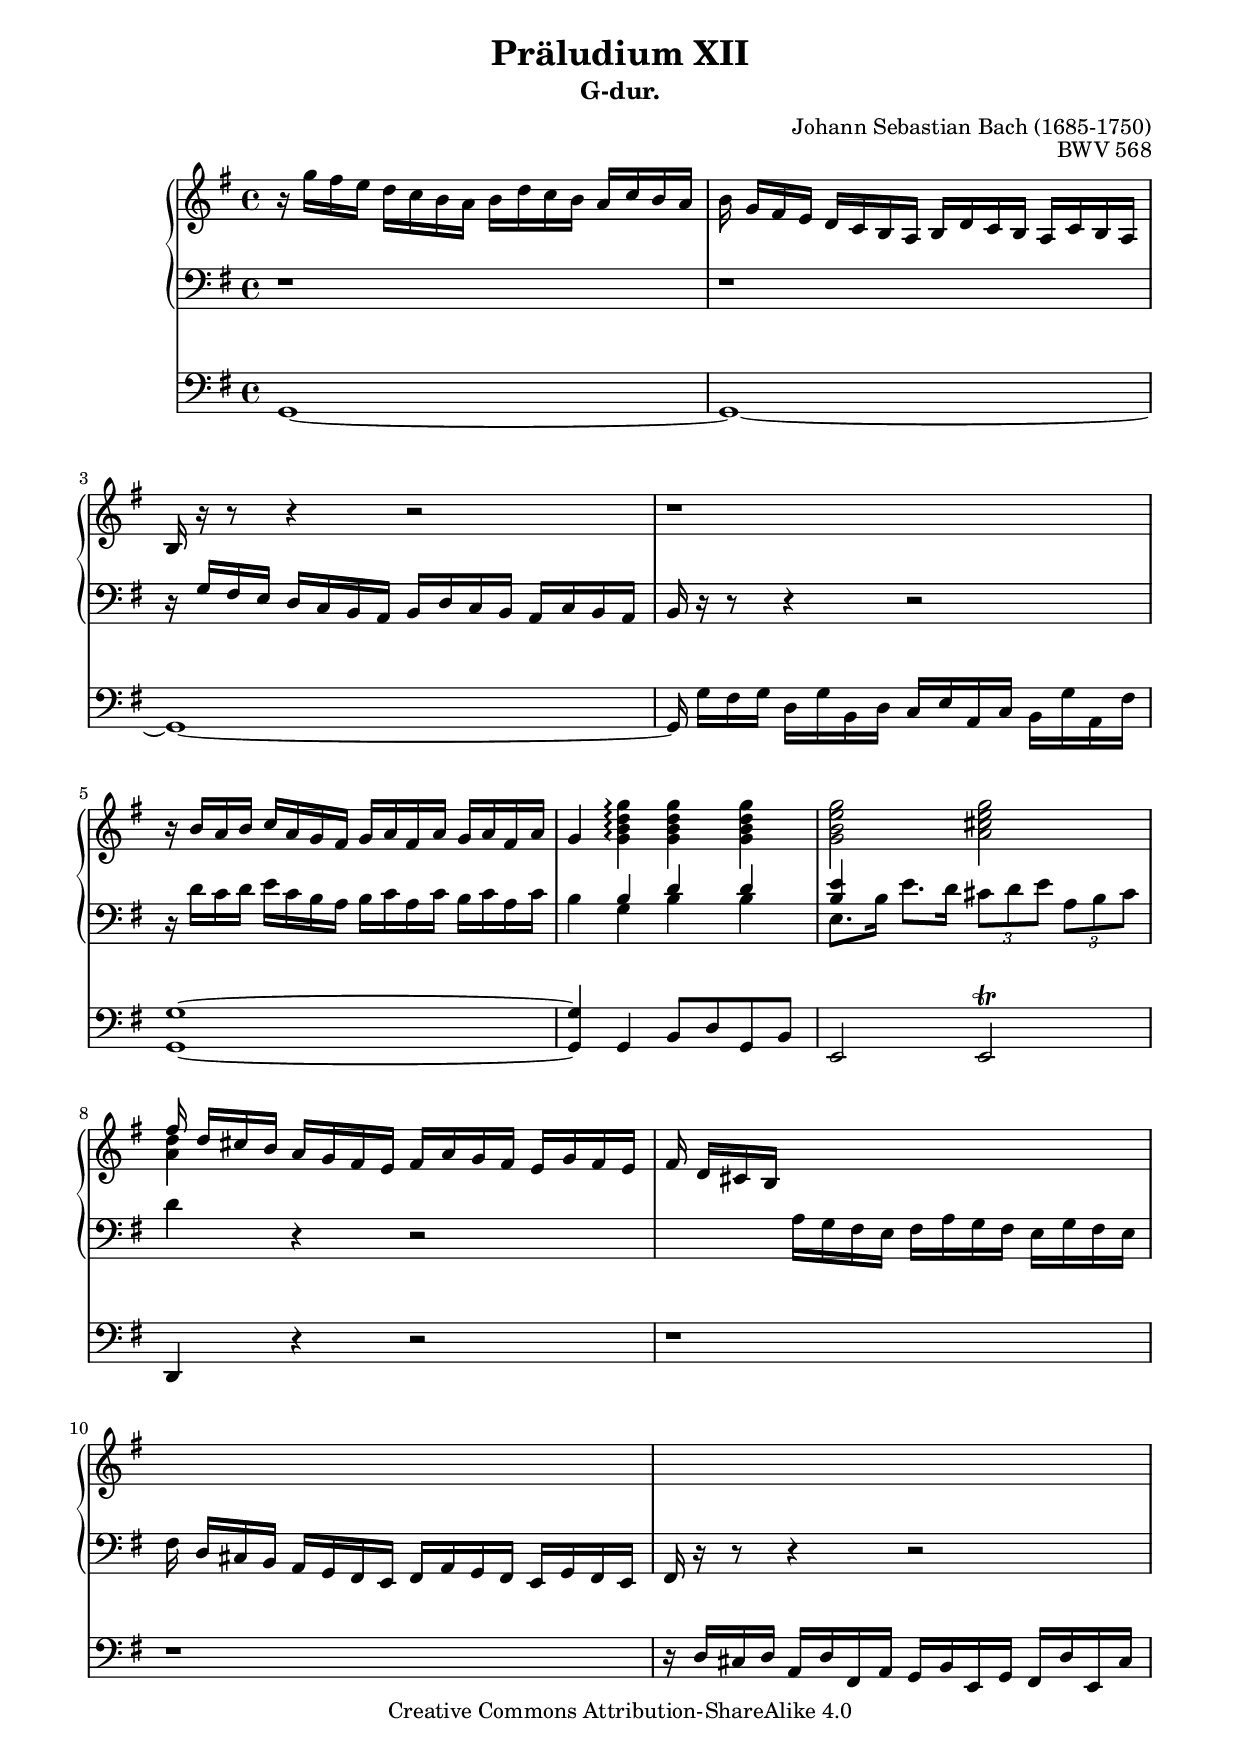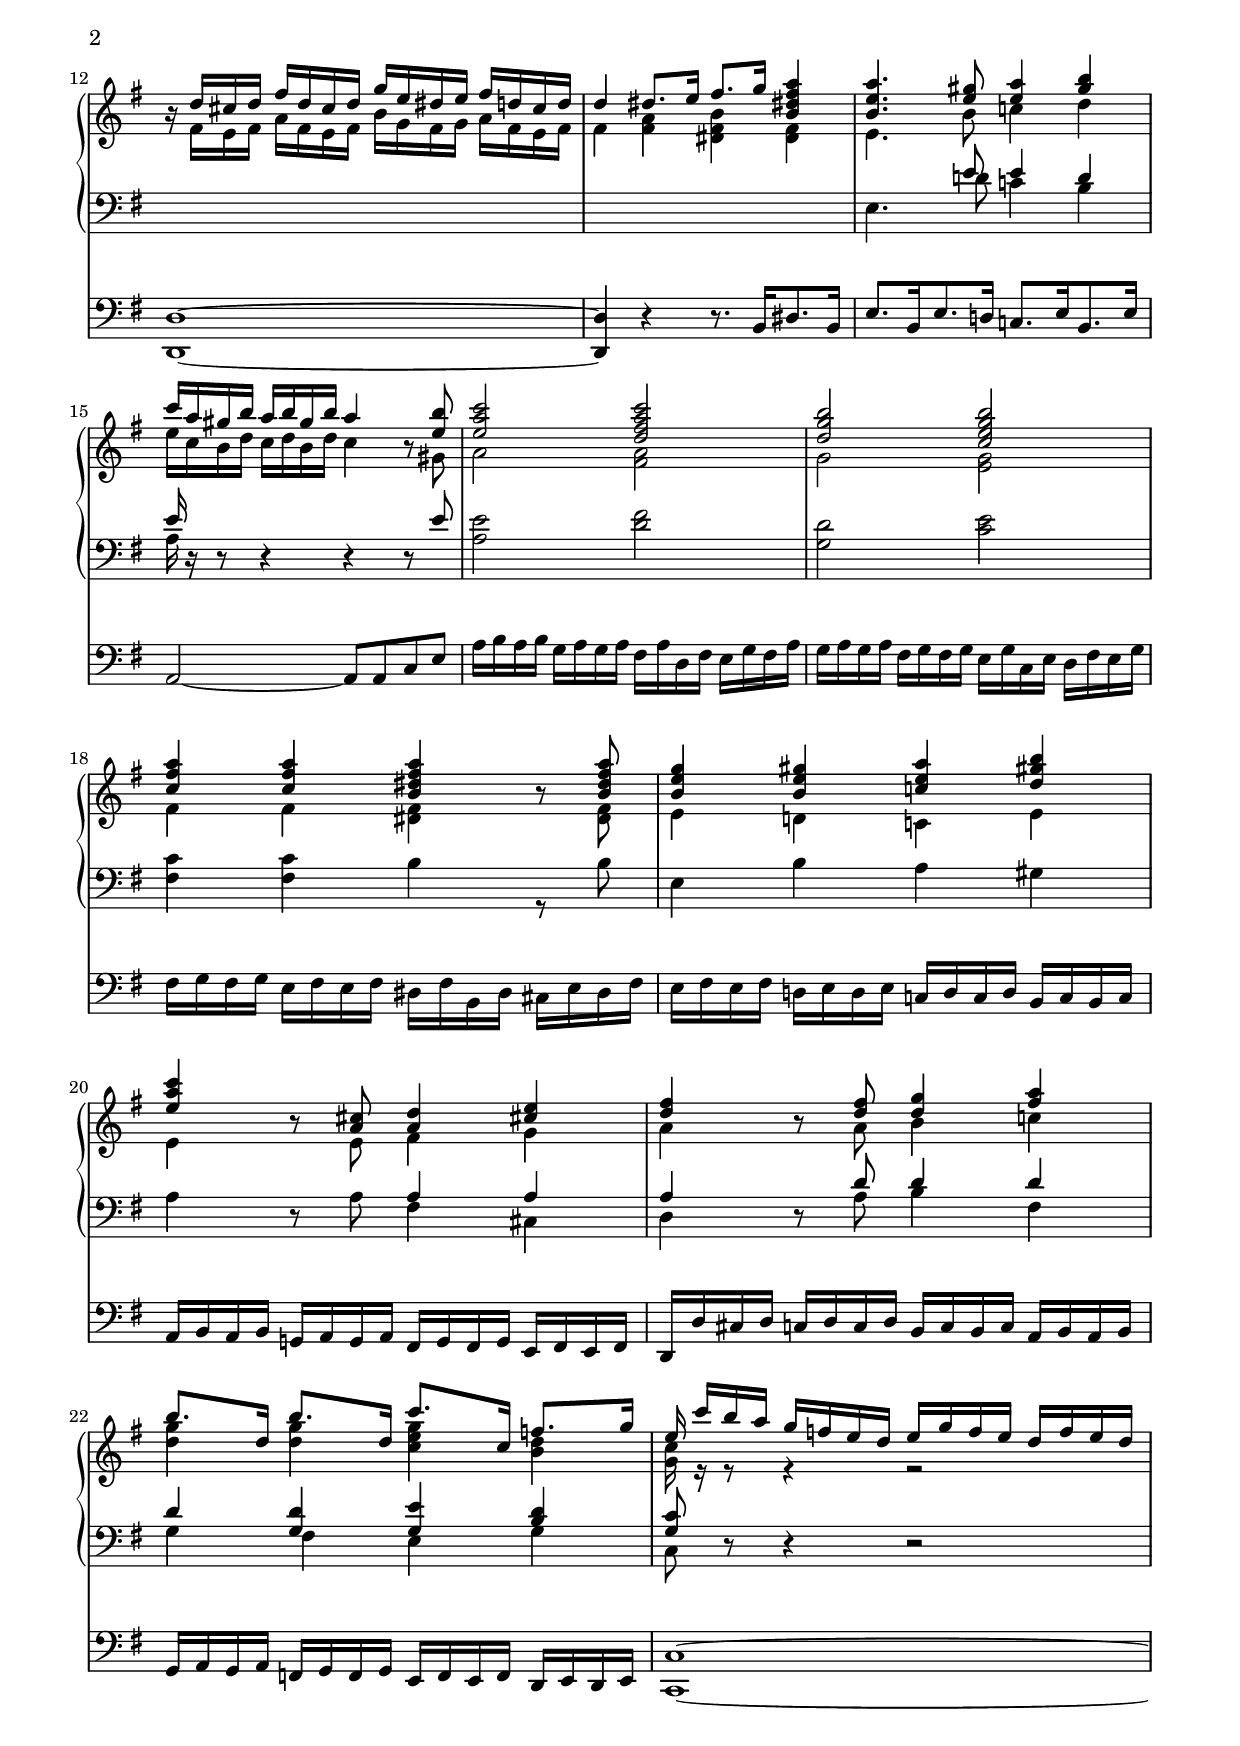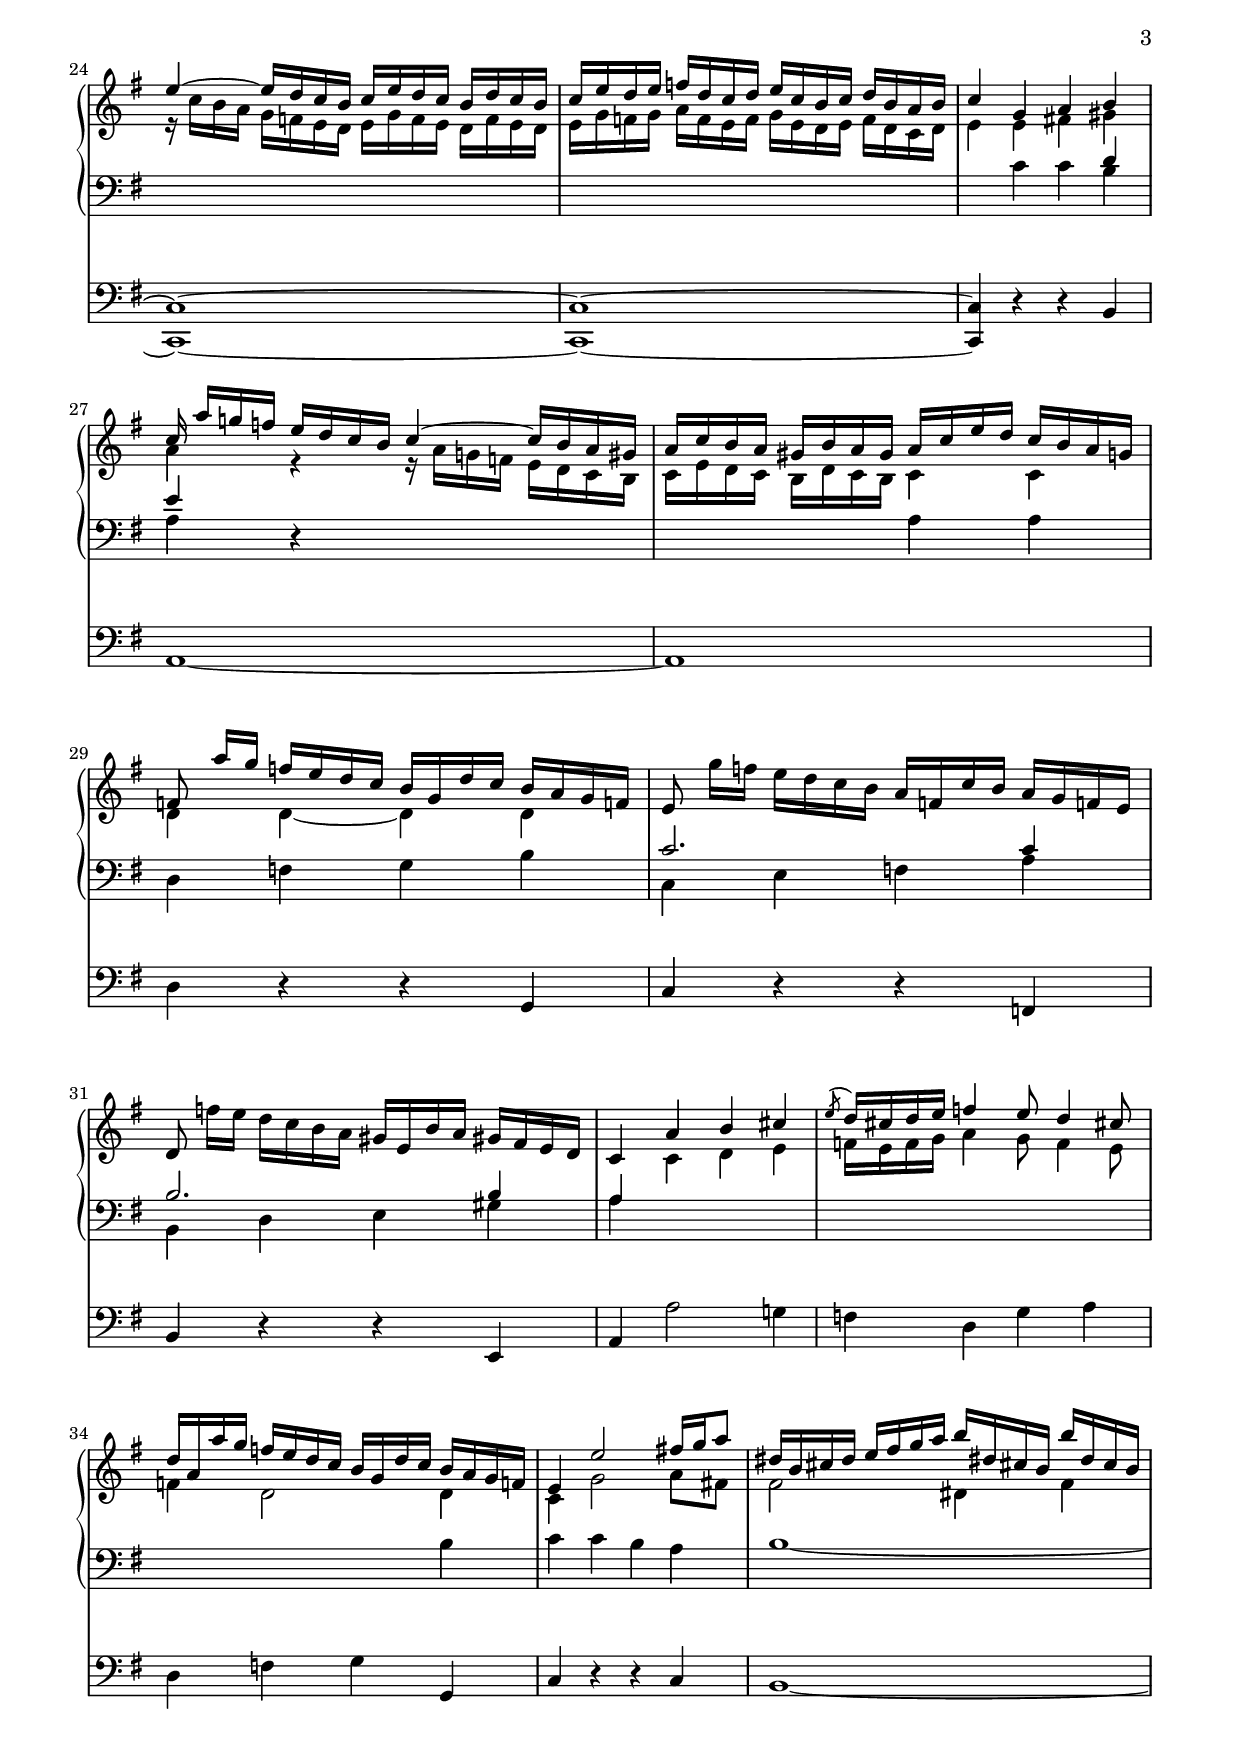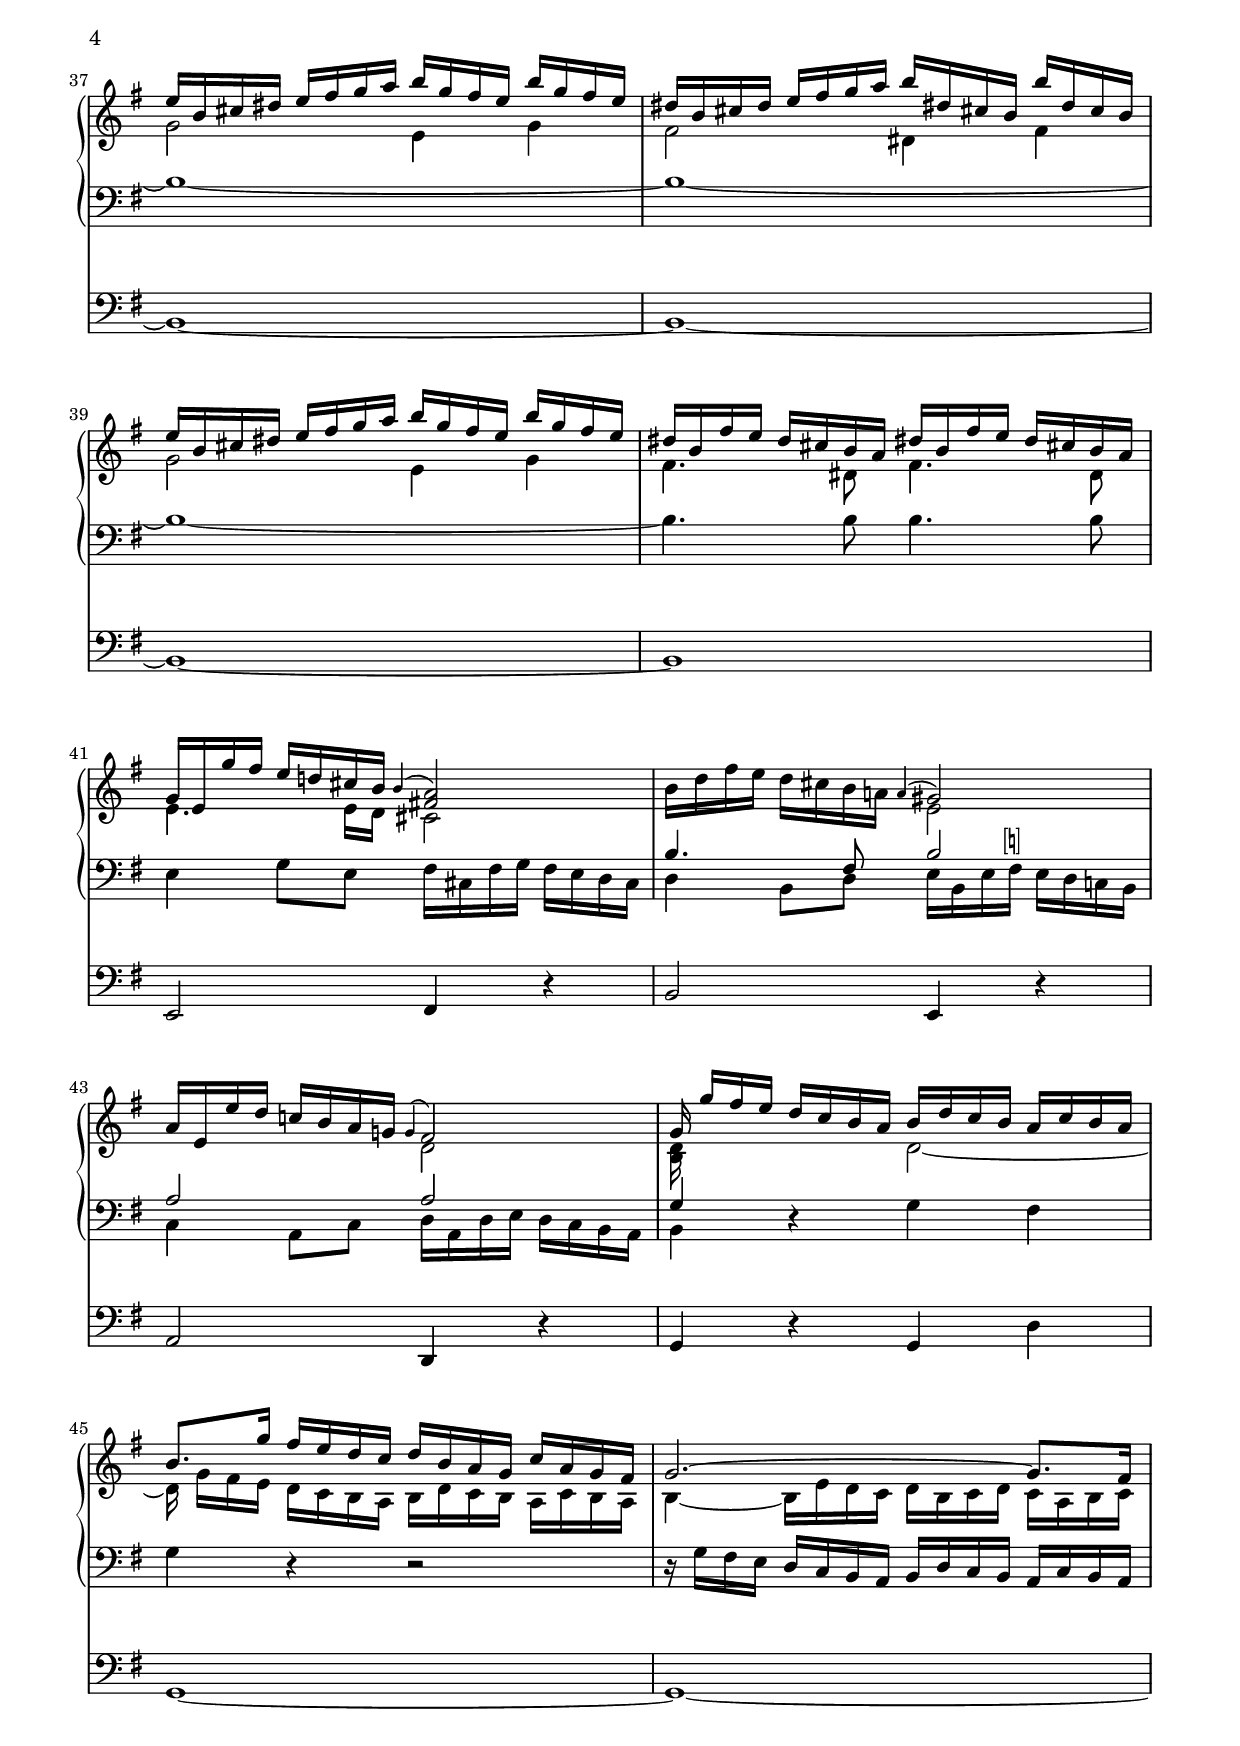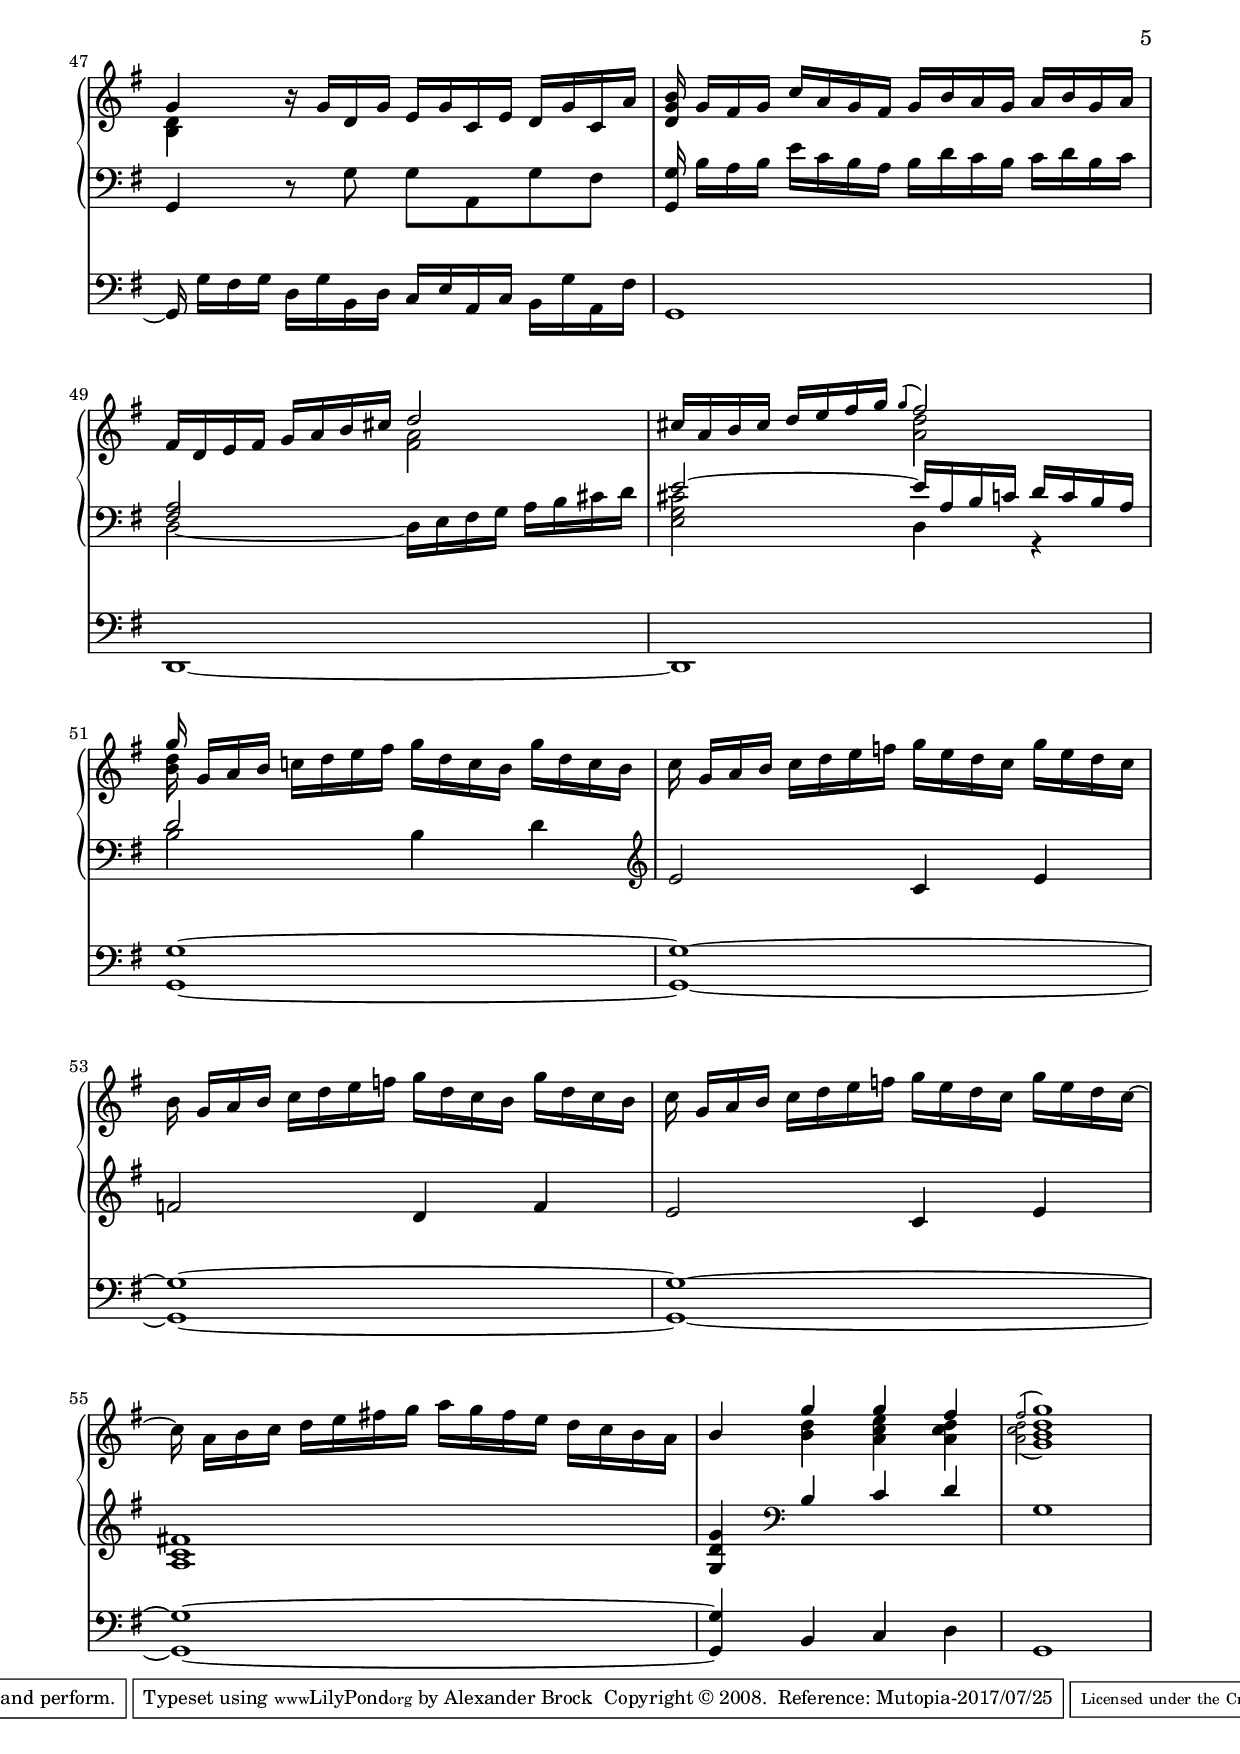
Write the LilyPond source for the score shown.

\version "2.19.65"

\paper {
    page-top-space = #0.0
    %indent = 0.0
    line-width = 18.0\cm
    ragged-bottom = ##f
    ragged-last-bottom = ##f
}

%#(set-default-paper-size "a4")

#(set-global-staff-size 19)

\header {
        title = "Präludium XII"
        subtitle = "G-dur."
%        piece = "1. Adagio"
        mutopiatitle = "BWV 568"
        composer = "Johann Sebastian Bach (1685-1750)"
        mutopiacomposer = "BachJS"
        opus = "BWV 568"
%        date = "1720"
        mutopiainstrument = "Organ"
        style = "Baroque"
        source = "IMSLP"
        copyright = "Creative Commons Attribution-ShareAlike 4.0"
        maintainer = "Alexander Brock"
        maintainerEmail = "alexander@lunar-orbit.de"
	
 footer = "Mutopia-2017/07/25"
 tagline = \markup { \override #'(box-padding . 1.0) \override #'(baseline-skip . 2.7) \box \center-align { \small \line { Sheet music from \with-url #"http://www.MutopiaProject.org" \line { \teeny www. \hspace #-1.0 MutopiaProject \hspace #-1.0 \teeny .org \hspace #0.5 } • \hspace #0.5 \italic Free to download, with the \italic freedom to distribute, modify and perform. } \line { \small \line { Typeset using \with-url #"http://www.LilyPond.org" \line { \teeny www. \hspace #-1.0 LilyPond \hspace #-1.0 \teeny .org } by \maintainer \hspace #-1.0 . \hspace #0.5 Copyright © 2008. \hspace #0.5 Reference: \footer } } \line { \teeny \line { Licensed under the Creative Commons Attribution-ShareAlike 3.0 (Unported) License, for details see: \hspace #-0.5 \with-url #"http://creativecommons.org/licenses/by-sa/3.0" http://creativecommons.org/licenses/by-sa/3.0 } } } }
}

melodyRight = \relative c'' {
  r16 g'  fis e d c b  a b d c  b a c b a
  b \noBeam g16 fis e d c b a b d c b a c b a
  b r r8 r4 r2
  r1
  r16  b' a b c a g fis g a fis a g a fis a16
  g4 <g b d g> \arpeggio<g b d g> <g b d g> <g b e g>2 <a cis e g>
  << {fis'16 \noBeam d cis b} \\ {<a d>4} >> a16 g fis e fis a g fis e g fis e
  fis \noBeam  d cis b s2.
  s1
  s1
  r16  << {d' cis d fis d cis16 d g e dis e fis d cis d} \\
          {fis, e fis a fis e fis b g fis g a fis e fis} >>
  << {d'4 dis8.   e16 fis8.  g16 <b, dis! fis a>4
      <b e a>4. <e gis>8  <e a>4 <gis b> 
       c16  a gis b a b gis b a4 r8  <e b'>
      <e a c>2 <d fis a c> |
      <d g b>2 <c e g b> |
      <c fis a>4 q <b dis fis a> r8  <b dis fis a> |
       <b e g>4 <b e gis> <c! e a> <d gis! b> |
        <e a c>4 r8 <a, cis> <a d>4 <cis! e> |
         <d fis>4 r8 <d fis> <d g>4 <fis a>  |
          b8. d,16 b'8. d,16 c'8. c,16 f8. g16 |
           e16 \noBeam c' b a g f e d e g f e d f e d |
            e4~ e16 d c b  c e d c b d c b |
             c16 e d e f d c d e c b c d b a b |
              c4 g a b |
    c16 \noBeam a'16  g! f e d c b c4~ c16 b a gis  |
    a c b a gis b a gis a c e d c b a g |
    f8 \noBeam a'16 g f e d c b g d' c b a g f! |
    e8 \noBeam  \stemNeutral g'16 f e d c b a f c' b a g f! e |
    d8 \noBeam  f'16 e d c b a gis e b' a gis! fis e d |
     c4 \stemUp a' b cis \acciaccatura e8 d16 cis16 d e f4 e8 d4 cis!8 |
     d16 a a' g f e d c b g d' c b a g f! |
    e4 e'2 fis!16 g a8 |
    dis,16 b cis dis e fis g a b dis,! cis! b b' dis, cis b |
     e16 b cis dis e fis g a b g fis e b' g fis e |
      dis16 b cis dis e fis g a b dis,! cis! b b' dis, cis b |
       e16 b cis dis e fis g a b g fis e b' g fis e |
        dis16 b fis' e dis cis b a dis! b fis' e dis cis! b a  |
    g e g' fis e d! cis b  \acciaccatura  b4 <fis! a>2 |
     \stemNeutral b16 d fis e d cis b a!  \acciaccatura a4 gis2 |
    a16 e e' d c! b a g! \acciaccatura  g4 fis2 |
     g16 \noBeam \stemUp g' fis e d c b a b d c b a c b a  |
   b8. g'16  fis16 e d c d b a g c a g fis |
    g2.~ g8. fis16 |
     g4 r16 g d g e g c, e d g c, a' |
      <d, g b>16 \noBeam \stemNeutral g fis g c a g fis g b a g a b g a |
       fis16 d e fis g a b cis \stemUp d2 |
   cis16 a b cis d e fis g \acciaccatura g4  fis2 |
    g16\noBeam \stemNeutral g, a b c! d e fis g d c b g' d c b |
     c16\noBeam g a b c d e f g e d c g' e d c |
      b16\noBeam g a b c d e f g d c b g' d c b |
       c16\noBeam g a b c d e f g e d c g' e d c~ |
        c16\noBeam a b c d e fis! g a g fis e d c b a |
         \stemUp b4 g' g fis |
         \acciaccatura fis2 g1
        
     }
     \\ {
       fis,4 <fis a>4 <dis fis b> <dis fis>  |
       e4. b'8  c!4 d |
        e16 c b d c d b d 
        c4 r8 gis |
     a2  <fis a>2 |
      g2 <e g> |
       fis4 fis <dis fis> r8 <dis fis>8 |
        e4 d! c! e |
         e4 r8 e fis4 g |
          a4 r8  a8 b4 c! |
     <d g>4 q <c e g> <b d> |
      <g c>16 r r8 r4 r2 |
       r16 c b a g f e d e g f e d f e d |
        e16 g f g a f e f g e d e f d c d  |
     e4  e4 fis! gis  |
     a r r16  a16 g! f e d c b c e d c b d c b c4 c |
      d4 d~ d d |
      s1 |
      s1 |
      s4  c4 d e |
       f16 e f g  a4 g8 f4 e8 |
        f4 d2 d4 |
         c4 g'2 a8 fis! |
          fis2 dis4 fis4 |
          g2  e4 g |
          fis2 dis4 fis4 |
          g2 e4 g  |
          fis4. dis8 fis4. dis8 |
           e4. e16 d cis2 |
           s2 e2 |
           s2  d2 |
            <b d>16 s s8 s4  d2~  |
            d16\noBeam  g16 fis e d c b a b d c b a c b a |
             b4~ b16 e d c d b c d c a b c |
              <b d>4 r16 s s8 s2|
              s1|
              s2 <fis' a>2 |
    s2 <a d> |
     <b d>16 s s8 s4 s2 |
     s1 |
     s1 |
     s1 |
     s1 |
     s4 q4 <a c e> <a c d> |
     \acciaccatura q2 <g b d>1
  } >>
}

melody = << \melodyRight >>

rhup = \relative c' {
  d,1\rest |
  d1\rest |
   d16\rest g fis e d c b a b d c b a c b a  |
   b d\rest d8\rest d4\rest d2\rest |
    d16\rest \stemNeutral d' c d e c b a b c a c b c a c |
     b4\stemUp b d d |
      <b e>4 s4 s2 |
       s4 d,\rest d2\rest |
       s4  \stemNeutral a'16 g fis e fis a g fis e g fis e |
        fis16\noBeam  d cis b a g fis e fis a g fis e g fis e |
         fis16 r r8 r4 r2 |
         s1 |
         s1 |
         s4.\stemUp  e''8 e4 d |
          e16 r r8 r4 r r8 e
   s1 |
   s1 |
   s1 |
   s1 |
   s4 r8 s  a,4  a4  |
    a4 r8 d d4 d |
     d4 <g, d'> <g e'> <b d> |
      <g c>8 r r4 r2 |
  s1 |
  s1 |
  s4 s s d'4 |
   e4 r s2 |
   s1 |
   s1 |
    c2. c4 |
     b2. b4 |
      a4 s s2 |
      s1 |
  s1 |
  s1 |
  s1 |
  s1 |
  s1 |
  s1 |
  s1 |
  s1 |
  b4. fis8 b2 |
   a2 a |
    g4 r s2 |
    s4 r4 r2 |
  \stemNeutral r16 g16 fis e d c b a b d c b a c b a  |
  g4 r8 g' g a, g' fis |
   <g, g'>16 \noBeam b' a b e c b a b d c b c d b c |
   \stemUp <fis, a>2 s |
    e'2~ e16 a, b c d c b a |
     d2 s |
     \clef treble
    e2 c4 e |
     f2 d4 f |
      e2 c4 e4 |
  <a, c fis!>1 |
   <g d' g>4 \clef bass  b4 c d |
    g,1
   
}

rhdown = \relative c' {
s1 |
s |
s |
s |
s |
s4  g4 b b |
 e,8. b'16 e8. d16  \tuplet 3/2 { cis8 d e}\tuplet 3/2 { a, b cis} |
       d4 s s2 |
       s1 |
       s1 |
       s16 r r8 r4 r2 | 
       s1 |
       s1 |
        e,4. d'!8 c!4 b |
         a16 r r8 r4 r r8 s |
    <a e'>2 <d fis> |
     <g, d'>2 <c e> |
      <fis, c'>4 q b r8 b |
       e,4 b' a gis |
        a4 r8 a fis4 cis |
         d4 r8 a' b4  fis |
          g4 fis e g |
             c,8 r r4 r2 |
  s1 |
  s1 |
  s4 c'4  c b |
  a  r s2 |
  s2  a4 a |
   d,4 f g b |
    c,4 e f a |
     b,4 d e gis a s s2 |
     s1 |
 s2. b4  |
  c4 c b a  |
  b1~ |
  b1~ |
  b1~ |
  b1~ |
  b4. b8 b4. b8 |
   e,4 g8  e8 fis16 cis fis g fis e d cis |
    d4 b8 d e16 b e fis^\markup{\smaller{\bracket\natural}} e d c! b |
   c4 a8 c d16 a d e d c b a  |
   b4 r g' fis  |
   g r r2 |
   r16 s s8 s4 s2 |
   s4 r8 s s2 |
   s1 |
    d2~ d16 e fis g a b cis d |
     <e, g cis>2 d4 r |
      b'2 b4 d
}

pedal = \relative c {
  \clef bass
   g1~ |
    g1~ |
     g1~ |
      g16\noBeam  g' fis g d g b, d c e a, c b g' a, fis' |
       <g, g'>1~ |
        q4 g b8 d g, b |
         e,2 e^\trill |
          d4 r r2 |
  r1 |
  r |
   r16 d' cis d a d fis, a  g b e, g fis d' e, cis' |
    <d, d'>1~ |
     q4 r r8. b'16[ dis8. b16] |
      e8.[ b16 e8. d!16] c!8.[ e16 b8. e16] |
       a,2~ a8 a c e |
        a16 b a b g a g a fis a d, fis e g fis a |
         g16 a g a fis g fis g e g c, e d fis e g |
          fis16 g fis g e fis e fis dis fis b, dis cis e dis fis |
           e16 fis e fis d! e d e c! d c d b c b c  |
           a b a b g! a g a fis g fis g e fis e fis |
            d16 d' cis d c d c d b c b c a b a b |
             g16 a g a f g f g e f e f d e d e |
              <c c'>1~ |
   q1~ |
    q1~ |
     q4 r r b' |
      a1~ |
       a1 |
        d4 r r g, |
        c r r f, |
        b r4 r  e,|
  a  a'2 g!4 |
   f4 d g a |
    d,4 f g g, |
     c4 r r c |
      b1~ |
      
      b1~ |
      b1~ |
      b1~ |
      b1 |
   e,2 fis4 r |
    b2 e,4 r |
     a2 d,4 r |
      g4 r g d' |
       g,1~ |
        g1~ |
         g16\noBeam  g' fis g d g b, d c e a, c b g' a, fis' |
          g,1 |
   d1~ |
    d1 |
   <g g'>1~ |
   <g g'>1~ |
   <g g'>1~ |
   <g g'>1~ |
   <g g'>1~ |
   <g g'>4  b4 c d |
    g,1|
   
              
}

rh = << \clef bass \rhup \\ \rhdown >>

% The score definition

\score {
<<

  \new PianoStaff <<
    \new Staff \with {
      \consists #Merge_rests_engraver
    }
    <<
      \new Voice { \key g \major << \melody >> }
    >>
    \new Staff \with {
      \consists #Merge_rests_engraver
    }
    <<
      \new Voice { \key g \major \rh }
    >>
    
  >>
  \new Staff { \key g \major \pedal }

>>

	\layout { }
 	 \midi { }
}
